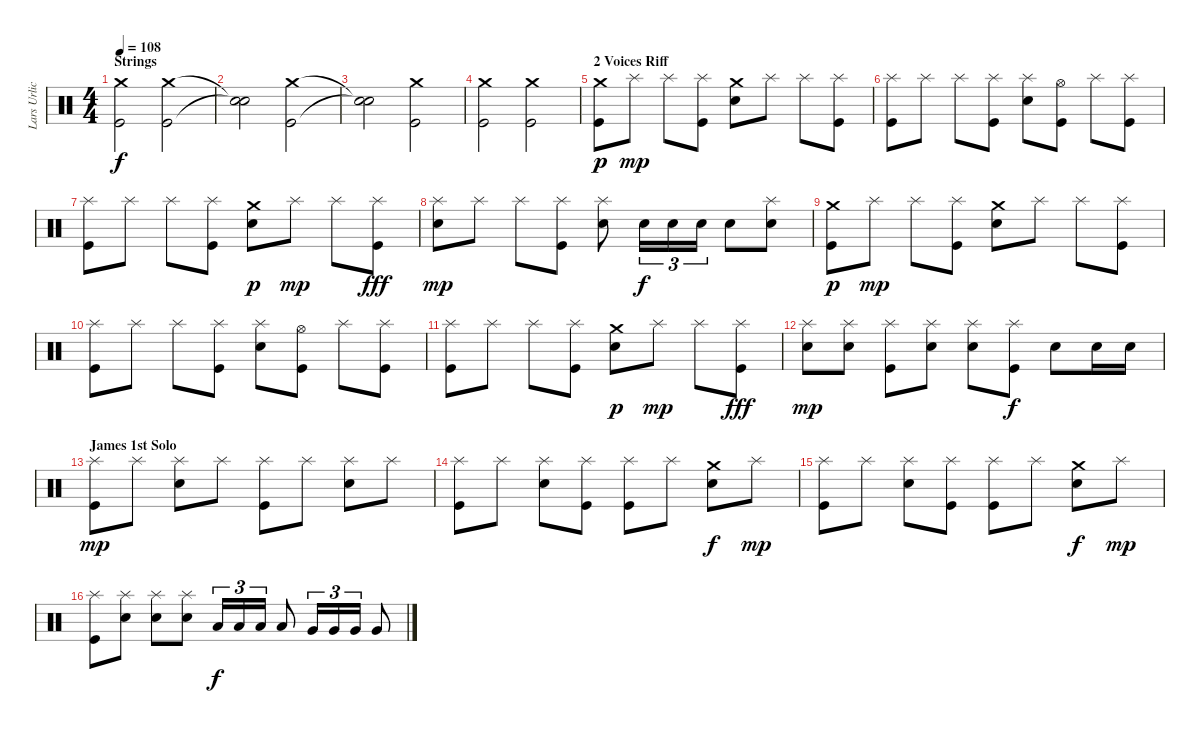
\track ("Lars Urlich (drums)" "Lars Urlic") {instrument percussion}
\staff {score}
\articulation defaults
\ts (4 4)
\section ("" "Strings")
\tempo 108
\clef neutral
\ks c
("Crash medium (hit)" "Kick (hit)").2{dy f} ("Crash medium (hit)" "Kick (hit)").2 |
("Snare (hit)"{t} "Snare (hit)"{t}).2 ("Crash medium (hit)" "Kick (hit)").2 |
("Snare (hit)"{t} "Snare (hit)"{t}).2 ("Crash medium (hit)" "Kick (hit)").2 |
("Crash medium (hit)" "Kick (hit)").2 ("Crash medium (hit)" "Kick (hit)").2 |
\section ("" "2 Voices Riff")
("Crash medium (hit)" "Kick (hit)").8{dy p} "Splash (hit)".8{dy mp} "Splash (hit)".8 ("Splash (hit)" "Kick (hit)").8 ("Crash medium (hit)" "Electric Snare (hit)").8 "Splash (hit)".8 "Splash (hit)".8 ("Splash (hit)" "Kick (hit)").8 |
("Splash (hit)" "Kick (hit)").8 "Splash (hit)".8 "Splash (hit)".8 ("Splash (hit)" "Kick (hit)").8 ("Splash (hit)" "Electric Snare (hit)").8 ("Hi-Hat (open)" "Kick (hit)").8 "Splash (hit)".8 ("Splash (hit)" "Kick (hit)").8 |
("Splash (hit)" "Kick (hit)").8 "Splash (hit)".8 "Splash (hit)".8 ("Splash (hit)" "Kick (hit)").8 ("Crash medium (hit)" "Electric Snare (hit)").8{dy p} "Splash (hit)".8{dy mp} "Splash (hit)".8 ("Splash (hit)" "Kick (hit)").8{dy fff} |
("Splash (hit)" "Electric Snare (hit)").8{dy mp} "Splash (hit)".8 "Splash (hit)".8 ("Splash (hit)" "Kick (hit)").8 ("Splash (hit)" "Electric Snare (hit)").8 "Electric Snare (hit)".16{tu (3 2) dy f} "Electric Snare (hit)".16{tu (3 2)} "Electric Snare (hit)".16{tu (3 2)} "Electric Snare (hit)".8 ("Splash (hit)" "Electric Snare (hit)").8 |
("Crash medium (hit)" "Kick (hit)").8{dy p} "Splash (hit)".8{dy mp} "Splash (hit)".8 ("Splash (hit)" "Kick (hit)").8 ("Crash medium (hit)" "Electric Snare (hit)").8 "Splash (hit)".8 "Splash (hit)".8 ("Splash (hit)" "Kick (hit)").8 |
("Splash (hit)" "Kick (hit)").8 "Splash (hit)".8 "Splash (hit)".8 ("Splash (hit)" "Kick (hit)").8 ("Splash (hit)" "Electric Snare (hit)").8 ("Hi-Hat (open)" "Kick (hit)").8 "Splash (hit)".8 ("Splash (hit)" "Kick (hit)").8 |
("Splash (hit)" "Kick (hit)").8 "Splash (hit)".8 "Splash (hit)".8 ("Splash (hit)" "Kick (hit)").8 ("Crash medium (hit)" "Electric Snare (hit)").8{dy p} "Splash (hit)".8{dy mp} "Splash (hit)".8 ("Splash (hit)" "Kick (hit)").8{dy fff} |
("Splash (hit)" "Electric Snare (hit)").8{dy mp} ("Splash (hit)" "Electric Snare (hit)").8 ("Splash (hit)" "Kick (hit)").8 ("Splash (hit)" "Electric Snare (hit)").8 ("Splash (hit)" "Electric Snare (hit)").8 ("Splash (hit)" "Kick (hit)").8{dy f} "Electric Snare (hit)".8 "Electric Snare (hit)".16 "Electric Snare (hit)".16 |
\section ("" "James 1st Solo")
("Splash (hit)" "Kick (hit)").8{dy mp} "Splash (hit)".8 ("Splash (hit)" "Electric Snare (hit)").8 "Splash (hit)".8 ("Splash (hit)" "Kick (hit)").8 "Splash (hit)".8 ("Splash (hit)" "Electric Snare (hit)").8 "Splash (hit)".8 |
("Splash (hit)" "Kick (hit)").8 "Splash (hit)".8 ("Splash (hit)" "Electric Snare (hit)").8 ("Splash (hit)" "Kick (hit)").8 ("Splash (hit)" "Kick (hit)").8 "Splash (hit)".8 ("Crash medium (hit)" "Electric Snare (hit)").8{dy f} "Splash (hit)".8{dy mp} |
("Splash (hit)" "Kick (hit)").8 "Splash (hit)".8 ("Splash (hit)" "Electric Snare (hit)").8 ("Splash (hit)" "Kick (hit)").8 ("Splash (hit)" "Kick (hit)").8 "Splash (hit)".8 ("Crash medium (hit)" "Electric Snare (hit)").8{dy f} "Splash (hit)".8{dy mp} |
("Splash (hit)" "Kick (hit)").8 ("Splash (hit)" "Electric Snare (hit)").8 ("Splash (hit)" "Electric Snare (hit)").8 ("Splash (hit)" "Electric Snare (hit)").8 "Low Tom (hit)".16{tu (3 2) dy f} "Low Tom (hit)".16{tu (3 2)} "Low Tom (hit)".16{tu (3 2)} "Low Tom (hit)".8 "Very Low Tom (hit)".16{tu (3 2)} "Very Low Tom (hit)".16{tu (3 2)} "Very Low Tom (hit)".16{tu (3 2)} "Very Low Tom (hit)".8
